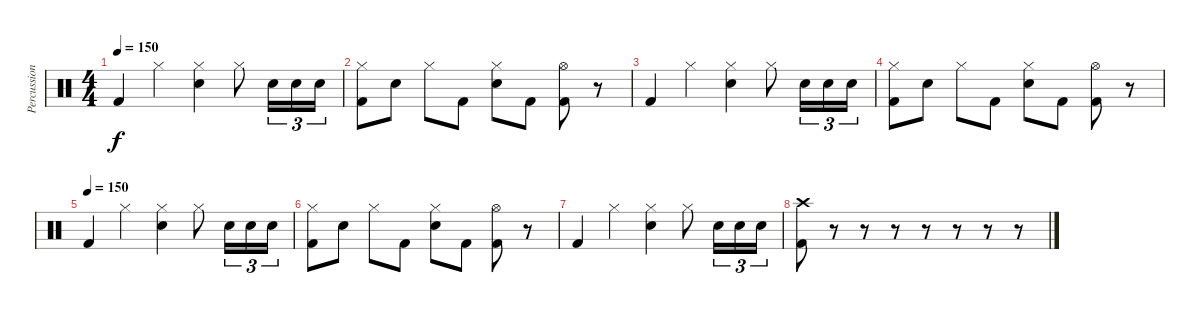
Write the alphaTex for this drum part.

\track ("Percussion" "Percussion") {instrument percussion}
\staff {score}
\articulation defaults
\ts (4 4)
\tempo 150
\clef neutral
\ks c "Kick (hit) 2".4{dy f} "Hi-Hat (closed)".4
("Hi-Hat (closed)" "Electric Snare (hit)").4 "Hi-Hat (closed)".8 "Electric Snare (hit)".16{tu (3 2)} "Electric Snare (hit)".16{tu (3 2)} "Electric Snare (hit)".16{tu (3 2)} |
("Hi-Hat (closed)" "Kick (hit) 2").8 "Electric Snare (hit)".8 "Hi-Hat (closed)".8 "Kick (hit) 2".8 ("Hi-Hat (closed)" "Electric Snare (hit)").8 "Kick (hit) 2".8 ("Hi-Hat (open)" "Kick (hit) 2").8 r.8 |
"Kick (hit) 2".4 "Hi-Hat (closed)".4 ("Hi-Hat (closed)" "Electric Snare (hit)").4 "Hi-Hat (closed)".8 "Electric Snare (hit)".16{tu (3 2)} "Electric Snare (hit)".16{tu (3 2)} "Electric Snare (hit)".16{tu (3 2)} |
("Hi-Hat (closed)" "Kick (hit) 2").8 "Electric Snare (hit)".8 "Hi-Hat (closed)".8 "Kick (hit) 2".8 ("Hi-Hat (closed)" "Electric Snare (hit)").8 "Kick (hit) 2".8 ("Hi-Hat (open)" "Kick (hit) 2").8 r.8 |
\tempo (150)
"Kick (hit) 2".4 "Hi-Hat (closed)".4 ("Hi-Hat (closed)" "Electric Snare (hit)").4 "Hi-Hat (closed)".8 "Electric Snare (hit)".16{tu (3 2)} "Electric Snare (hit)".16{tu (3 2)} "Electric Snare (hit)".16{tu (3 2)} |
("Hi-Hat (closed)" "Kick (hit) 2").8 "Electric Snare (hit)".8 "Hi-Hat (closed)".8 "Kick (hit) 2".8 ("Hi-Hat (closed)" "Electric Snare (hit)").8 "Kick (hit) 2".8 ("Hi-Hat (open)" "Kick (hit) 2").8 r.8 |
"Kick (hit) 2".4 "Hi-Hat (closed)".4 ("Hi-Hat (closed)" "Electric Snare (hit)").4 "Hi-Hat (closed)".8 "Electric Snare (hit)".16{tu (3 2)} "Electric Snare (hit)".16{tu (3 2)} "Electric Snare (hit)".16{tu (3 2)} |
("Crash high (hit)" "Kick (hit) 2").8 r.8 r.8 r.8 r.8 r.8 r.8 r.8
